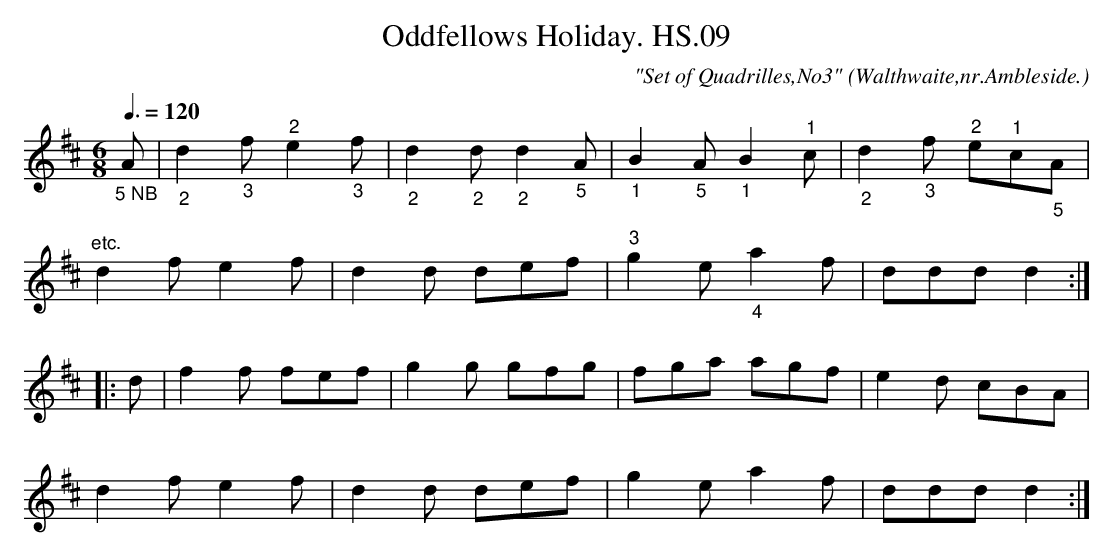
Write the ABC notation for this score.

X:1
T:Oddfellows Holiday. HS.09
C:"Set of Quadrilles,No3"
L:1/8
M:6/8
O:Walthwaite,nr.Ambleside.
Q:3/8=120
K:D
"_5 NB" A|"_2"d2"_3" f "^2" e2"_3"f|\
"_2"d2"_2"d "_2" d2"_5"A|"_1"B2"_5"A "_1" B2"^1"c|\
"_2"d2"_3"f "^2"e"^1"c"_5"A|!
"etc."d2fe2f|d2d def|"^3"g2e"_4"a2f|dddd2:|!
|:d|f2f fef|g2g gfg|fga agf|e2d cBA|!
d2fe2f|d2d def|g2ea2f|dddd2:|
